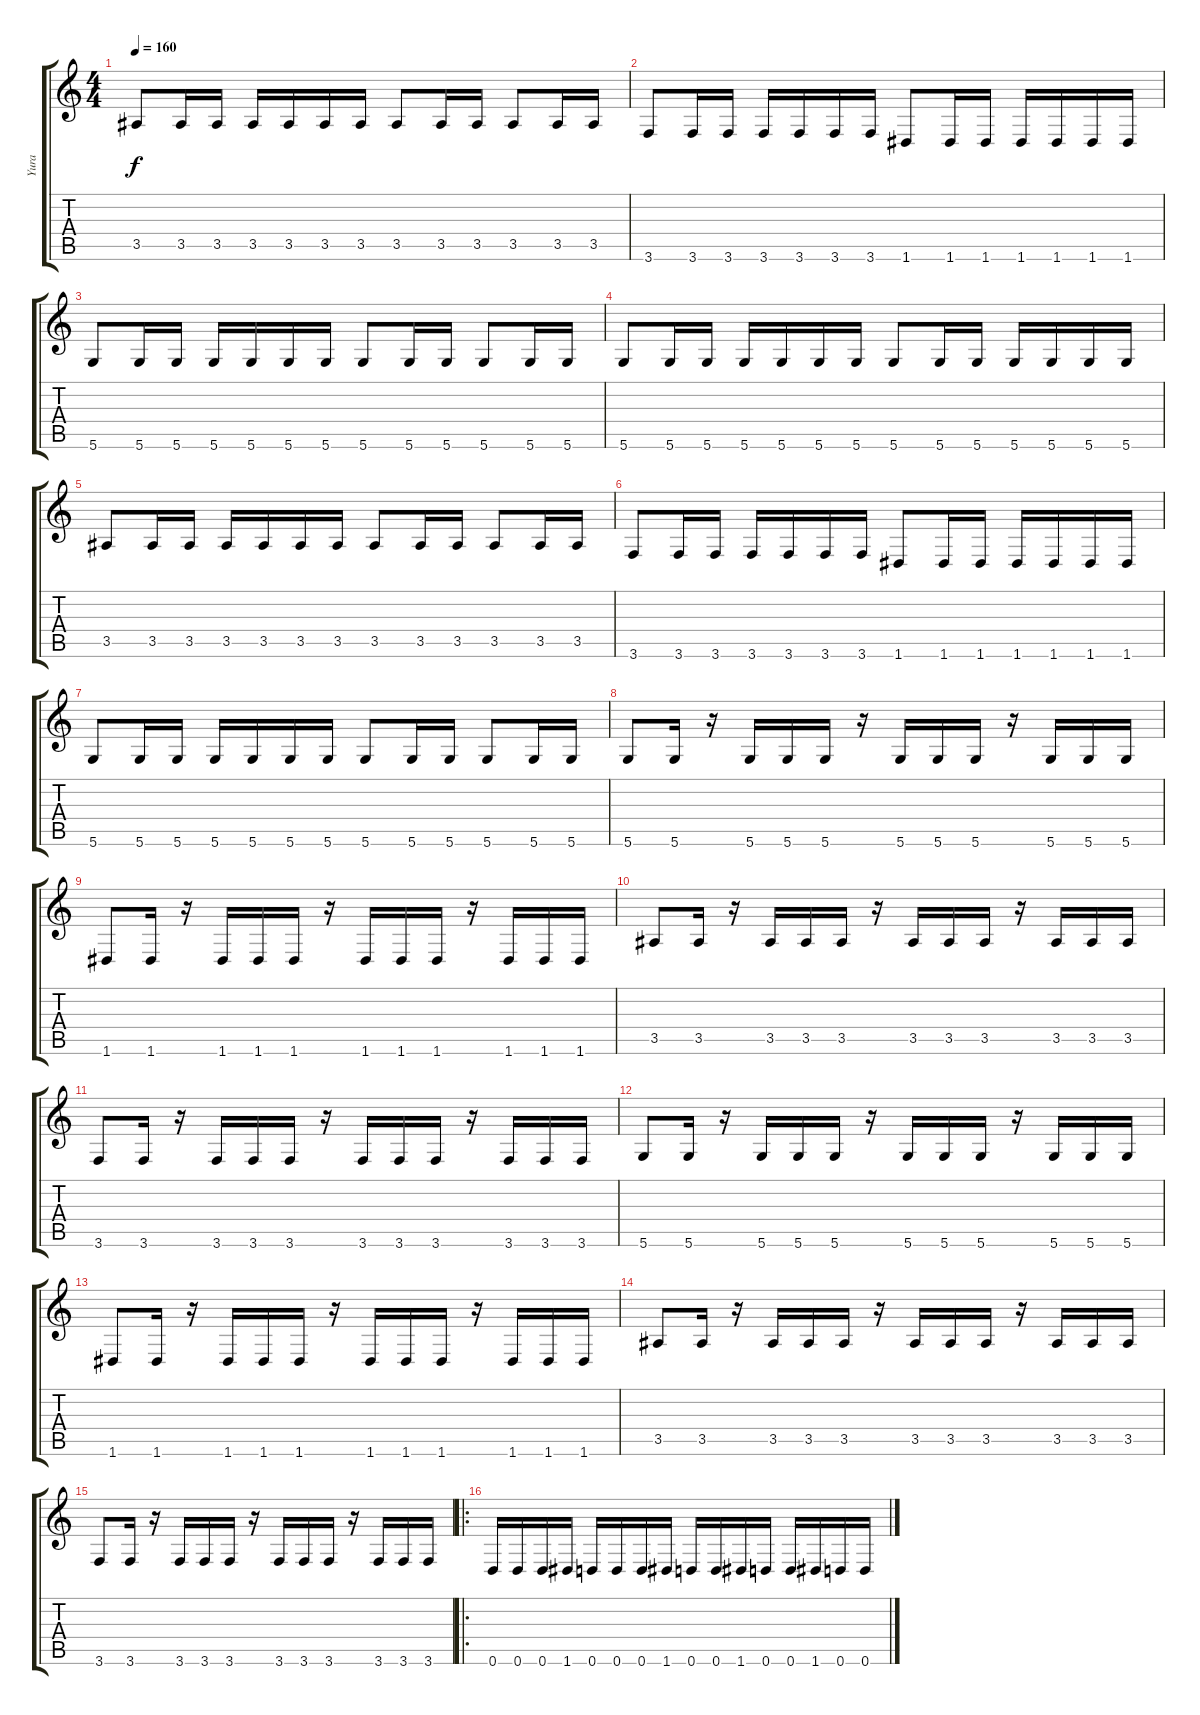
\track ("Yura" "Yura") {instrument electricbasspick}
\staff {score tabs}
\tuning (D4 A3 F3 C3 G2 D2) {hide}
\ts (4 4)
\tempo 160
\clef g2
\ks c
3.5.8{dy f} 3.5.16 3.5.16 3.5.16 3.5.16 3.5.16 3.5.16 3.5.8 3.5.16 3.5.16 3.5.8 3.5.16 3.5.16 |
3.6.8 3.6.16 3.6.16 3.6.16 3.6.16 3.6.16 3.6.16 1.6.8 1.6.16 1.6.16 1.6.16 1.6.16 1.6.16 1.6.16 |
5.6.8 5.6.16 5.6.16 5.6.16 5.6.16 5.6.16 5.6.16 5.6.8 5.6.16 5.6.16 5.6.8 5.6.16 5.6.16 |
5.6.8 5.6.16 5.6.16 5.6.16 5.6.16 5.6.16 5.6.16 5.6.8 5.6.16 5.6.16 5.6.16 5.6.16 5.6.16 5.6.16 |
3.5.8 3.5.16 3.5.16 3.5.16 3.5.16 3.5.16 3.5.16 3.5.8 3.5.16 3.5.16 3.5.8 3.5.16 3.5.16 |
3.6.8 3.6.16 3.6.16 3.6.16 3.6.16 3.6.16 3.6.16 1.6.8 1.6.16 1.6.16 1.6.16 1.6.16 1.6.16 1.6.16 |
5.6.8 5.6.16 5.6.16 5.6.16 5.6.16 5.6.16 5.6.16 5.6.8 5.6.16 5.6.16 5.6.8 5.6.16 5.6.16 |
5.6.8 5.6.16 r.16 5.6.16 5.6.16 5.6.16 r.16 5.6.16 5.6.16 5.6.16 r.16 5.6.16 5.6.16 5.6.16 |
1.6.8 1.6.16 r.16 1.6.16 1.6.16 1.6.16 r.16 1.6.16 1.6.16 1.6.16 r.16 1.6.16 1.6.16 1.6.16 |
3.5.8 3.5.16 r.16 3.5.16 3.5.16 3.5.16 r.16 3.5.16 3.5.16 3.5.16 r.16 3.5.16 3.5.16 3.5.16 |
3.6.8 3.6.16 r.16 3.6.16 3.6.16 3.6.16 r.16 3.6.16 3.6.16 3.6.16 r.16 3.6.16 3.6.16 3.6.16 |
5.6.8 5.6.16 r.16 5.6.16 5.6.16 5.6.16 r.16 5.6.16 5.6.16 5.6.16 r.16 5.6.16 5.6.16 5.6.16 |
1.6.8 1.6.16 r.16 1.6.16 1.6.16 1.6.16 r.16 1.6.16 1.6.16 1.6.16 r.16 1.6.16 1.6.16 1.6.16 |
3.5.8 3.5.16 r.16 3.5.16 3.5.16 3.5.16 r.16 3.5.16 3.5.16 3.5.16 r.16 3.5.16 3.5.16 3.5.16 |
3.6.8 3.6.16 r.16 3.6.16 3.6.16 3.6.16 r.16 3.6.16 3.6.16 3.6.16 r.16 3.6.16 3.6.16 3.6.16 |
\ro
0.6.16 0.6.16 0.6.16 1.6.16 0.6.16 0.6.16 0.6.16 1.6.16 0.6.16 0.6.16 1.6.16 0.6.16 0.6.16 1.6.16 0.6.16 0.6.16
